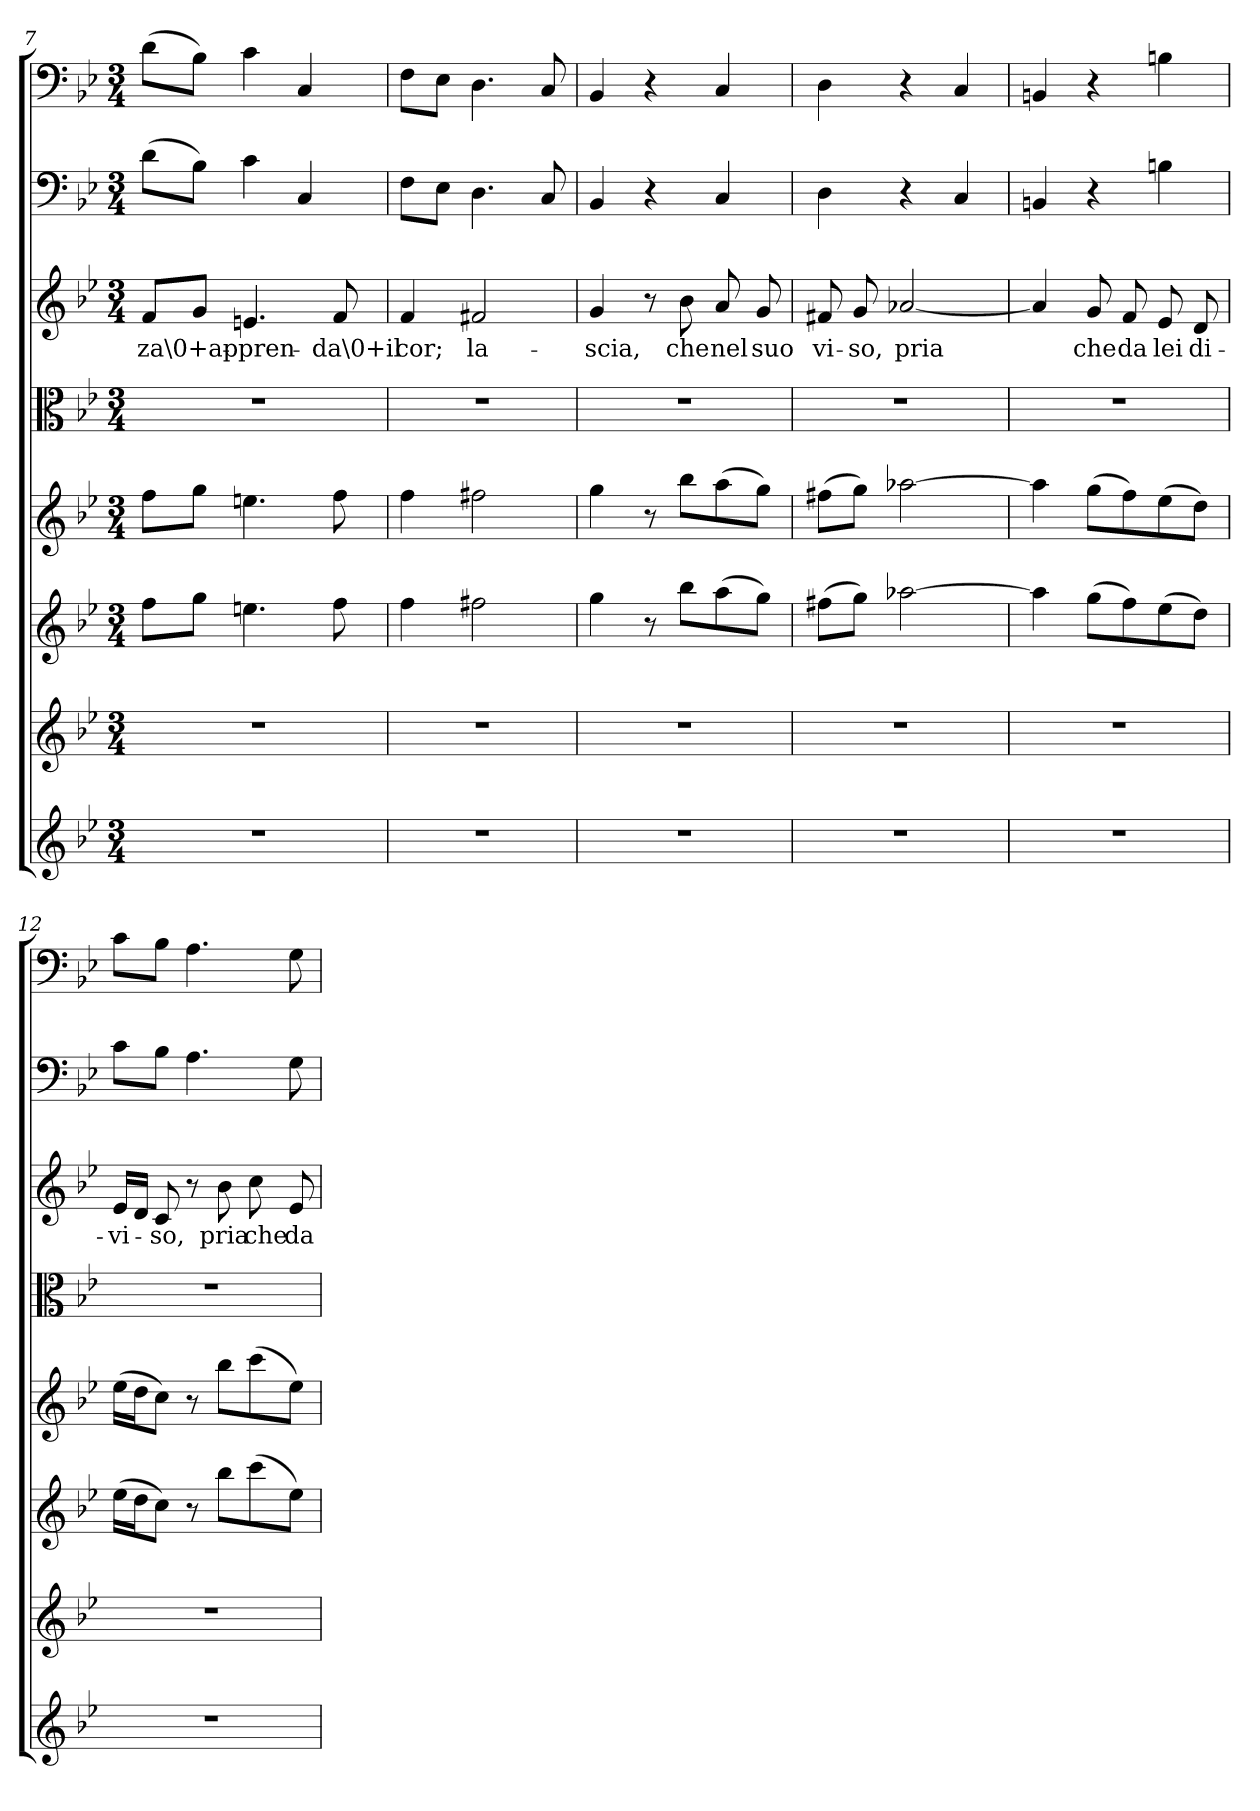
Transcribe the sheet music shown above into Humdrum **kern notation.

**kern	**kern	**kern	**kern	**kern	**kern	**text	**kern	**kern
*part8	*part7	*part6	*part5	*part4	*part3	*part3	*part2	*part1
*staff8	*staff7	*staff6	*staff5	*staff4	*staff3	*staff3	*staff2	*staff1
*clefG2	*clefG2	*clefG2	*clefG2	*clefC3	*clefG2	*	*clefF4	*clefF4
*k[b-e-]	*k[b-e-]	*k[b-e-]	*k[b-e-]	*k[b-e-]	*k[b-e-]	*	*k[b-e-]	*k[b-e-]
*g:	*g:	*g:	*g:	*g:	*g:	*	*g:	*g:
*M3/4	*M3/4	*M3/4	*M3/4	*M3/4	*M3/4	*	*M3/4	*M3/4
=7	=7	=7	=7	=7	=7	=7	=7	=7
2.r	2.r	8ff\L	8ff\L	2.r	8f/L	-za\0+ap-	(8d\L	(8d\L
.	.	8gg\J	8gg\J	.	8g/J	.	8B-\J)	8B-\J)
.	.	4.een\	4.een\	.	4.en/	-pren-	4c\	4c\
.	.	.	.	.	.	.	4C/	4C/
.	.	8ff\	8ff\	.	8f/	-da\0+il	.	.
=8	=8	=8	=8	=8	=8	=8	=8	=8
2.r	2.r	4ff\	4ff\	2.r	4f/	cor;	8F\L	8F\L
.	.	.	.	.	.	.	8E-\J	8E-\J
.	.	2ff#X\	2ff#X\	.	2f#X/	la-	4.D\	4.D\
.	.	.	.	.	.	.	8C/	8C/
=9	=9	=9	=9	=9	=9	=9	=9	=9
2.r	2.r	4gg\	4gg\	2.r	4g/	-scia,	4BB-/	4BB-/
.	.	8r	8r	.	8r	.	4r	4r
.	.	8bb-\L	8bb-\L	.	8b-\	che	.	.
.	.	(8aa\	(8aa\	.	8a/	nel	4C/	4C/
.	.	8gg\J)	8gg\J)	.	8g/	suo	.	.
=10	=10	=10	=10	=10	=10	=10	=10	=10
2.r	2.r	(8ff#X\L	(8ff#X\L	2.r	8f#X/	vi-	4D\	4D\
.	.	8gg\J)	8gg\J)	.	8g/	-so,	.	.
.	.	[2aa-X\	[2aa-X\	.	[2a-X/	pria	4r	4r
.	.	.	.	.	.	.	4C/	4C/
=11	=11	=11	=11	=11	=11	=11	=11	=11
2.r	2.r	4aa-\]	4aa-\]	2.r	4a-/]	.	4BBn/	4BBn/
.	.	(8gg\L	(8gg\L	.	8g/	che	4r	4r
.	.	8ff\)	8ff\)	.	8f/	da	.	.
.	.	(8ee-\	(8ee-\	.	8e-/	lei	4Bn\	4Bn\
.	.	8dd\J)	8dd\J)	.	8d/	di-	.	.
=12	=12	=12	=12	=12	=12	=12	=12	=12
2.r	2.r	(16ee-\LL	(16ee-\LL	2.r	16e-/LL	-vi-	8c\L	8c\L
.	.	16dd\J	16dd\J	.	16d/JJ	.	.	.
.	.	8cc\J)	8cc\J)	.	8c/	-so,	8B-\J	8B-\J
.	.	8r	8r	.	8r	.	4.A\	4.A\
.	.	8bb-\L	8bb-\L	.	8b-\	pria	.	.
.	.	(8ccc\	(8ccc\	.	8cc\	che	.	.
.	.	8ee-\J)	8ee-\J)	.	8e-/	da	8G\	8G\
=	=	=	=	=	=	=	=	=
*-	*-	*-	*-	*-	*-	*-	*-	*-
